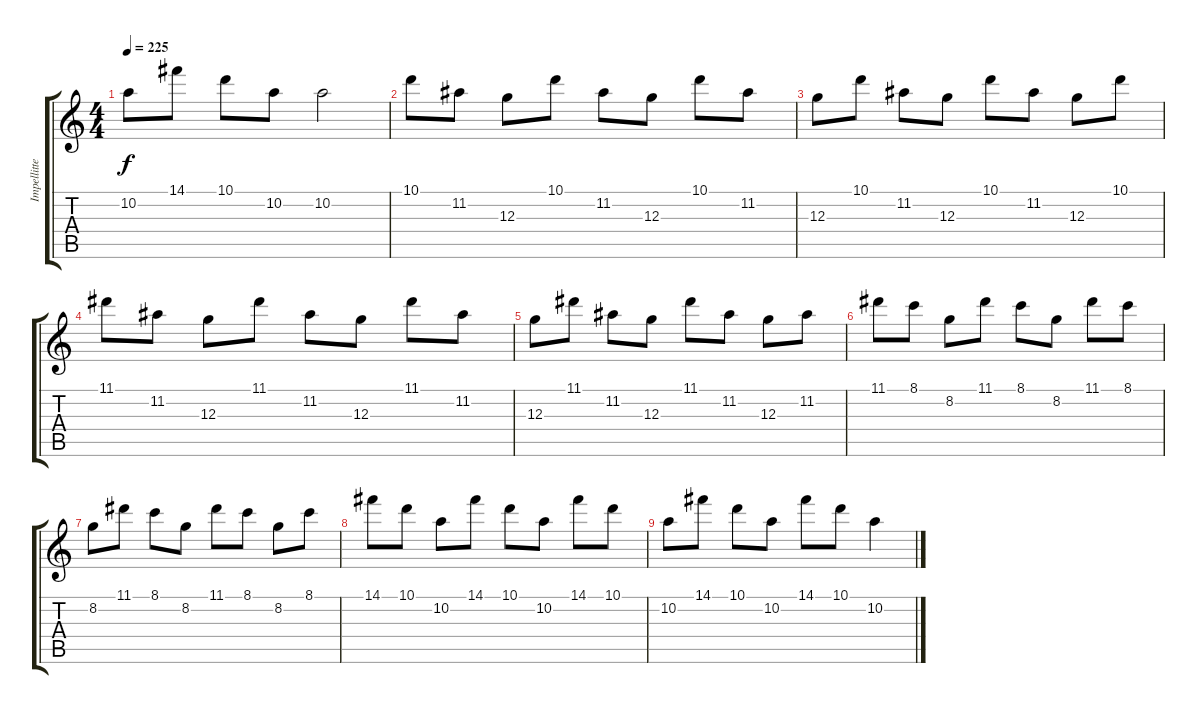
\track ("Impellitteri" "Impellitte") {instrument overdrivenguitar}
\staff {score tabs}
\tuning (E4 B3 G3 D3 A2 E2) {hide}
\ts (4 4)
\tempo 225
\clef g2
\ks c
10.2.8{dy f} 14.1.8 10.1.8 10.2.8 10.2.2 |
10.1.8 11.2.8 12.3.8 10.1.8 11.2.8 12.3.8 10.1.8 11.2.8 |
12.3.8 10.1.8 11.2.8 12.3.8 10.1.8 11.2.8 12.3.8 10.1.8 |
11.1.8 11.2.8 12.3.8 11.1.8 11.2.8 12.3.8 11.1.8 11.2.8 |
12.3.8 11.1.8 11.2.8 12.3.8 11.1.8 11.2.8 12.3.8 11.2.8 |
11.1.8 8.1.8 8.2.8 11.1.8 8.1.8 8.2.8 11.1.8 8.1.8 |
8.2.8 11.1.8 8.1.8 8.2.8 11.1.8 8.1.8 8.2.8 8.1.8 |
14.1.8 10.1.8 10.2.8 14.1.8 10.1.8 10.2.8 14.1.8 10.1.8 |
10.2.8 14.1.8 10.1.8 10.2.8 14.1.8 10.1.8 10.2.4
